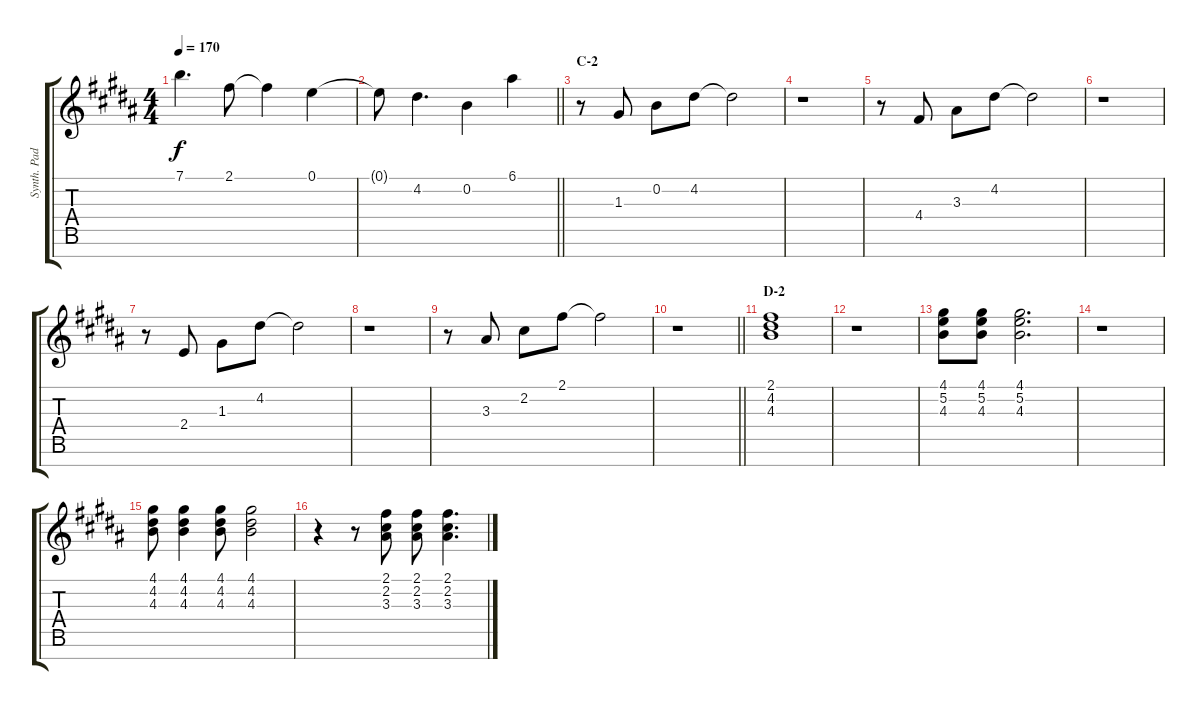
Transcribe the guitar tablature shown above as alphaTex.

\track ("Synth. Pad" "Synth. Pad") {instrument fx5brightness}
\staff {score tabs}
\tuning (E5 B4 G4 D4 A3 E3 B2) {hide}
\ts (4 4)
\tempo 170
\clef g2
\ks b
7.1.4{d dy f} 2.1.8 2.1{t}.4 0.1.4 |
\barLineRight lightlight
0.1{t}.8 4.2.4{d} 0.2.4 6.1.4 |
\section ("" "C-2")
r.8 1.3.8 0.2.8 4.2.8 4.2{t}.2 |
r.1 |
r.8 4.4.8 3.3.8 4.2.8 4.2{t}.2 |
r.1 |
r.8 2.4.8 1.3.8 4.2.8 4.2{t}.2 |
r.1 |
r.8 3.3.8 2.2.8 2.1.8 2.1{t}.2 |
\barLineRight lightlight
r.1 |
\section ("" "D-2")
(2.1 4.2 4.3).1 |
r.1 |
(4.1 5.2 4.3).8 (4.1 5.2 4.3).8 (4.1 5.2 4.3).2{d} |
r.1 |
(4.1 4.2 4.3).8 (4.1 4.2 4.3).4 (4.1 4.2 4.3).8 (4.1 4.2 4.3).2 |
r.4 r.8 (2.1 2.2 3.3).8 (2.1 2.2 3.3).8 (2.1 2.2 3.3).4{d}
